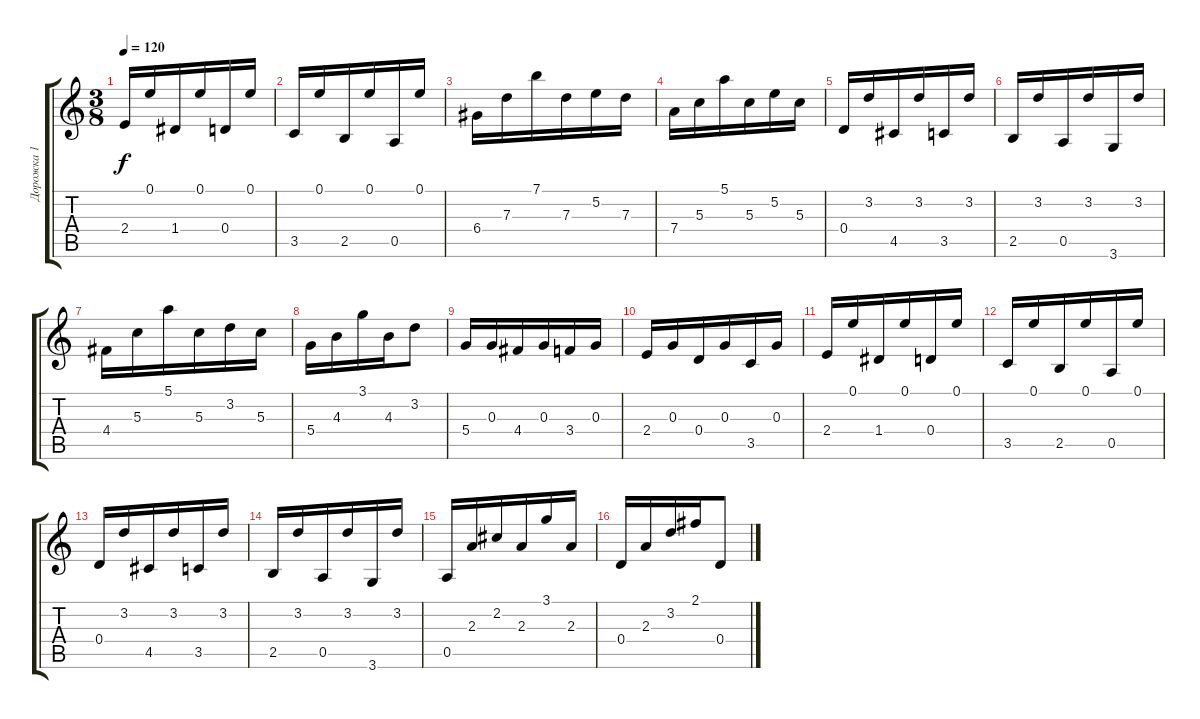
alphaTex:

\track ("Дорожка 1" "Дорожка 1") {instrument acousticguitarnylon}
\staff {score tabs}
\tuning (E4 B3 G3 D3 A2 E2) {hide}
\ts (3 8)
\tempo 120
\clef g2
\ks c
2.4.16{dy f} 0.1.16 1.4.16 0.1.16 0.4.16 0.1.16 |
3.5.16 0.1.16 2.5.16 0.1.16 0.5.16 0.1.16 |
6.4.16 7.3.16 7.1.16 7.3.16 5.2.16 7.3.16 |
7.4.16 5.3.16 5.1.16 5.3.16 5.2.16 5.3.16 |
0.4.16 3.2.16 4.5.16 3.2.16 3.5.16 3.2.16 |
2.5.16 3.2.16 0.5.16 3.2.16 3.6.16 3.2.16 |
4.4.16 5.3.16 5.1.16 5.3.16 3.2.16 5.3.16 |
5.4.16 4.3.16 3.1.16 4.3.16 3.2.8 |
5.4.16 0.3.16 4.4.16 0.3.16 3.4.16 0.3.16 |
2.4.16 0.3.16 0.4.16 0.3.16 3.5.16 0.3.16 |
2.4.16 0.1.16 1.4.16 0.1.16 0.4.16 0.1.16 |
3.5.16 0.1.16 2.5.16 0.1.16 0.5.16 0.1.16 |
0.4.16 3.2.16 4.5.16 3.2.16 3.5.16 3.2.16 |
2.5.16 3.2.16 0.5.16 3.2.16 3.6.16 3.2.16 |
0.5.16 2.3.16 2.2.16 2.3.16 3.1.16 2.3.16 |
0.4.16 2.3.16 3.2.16 2.1.16 0.4.8
